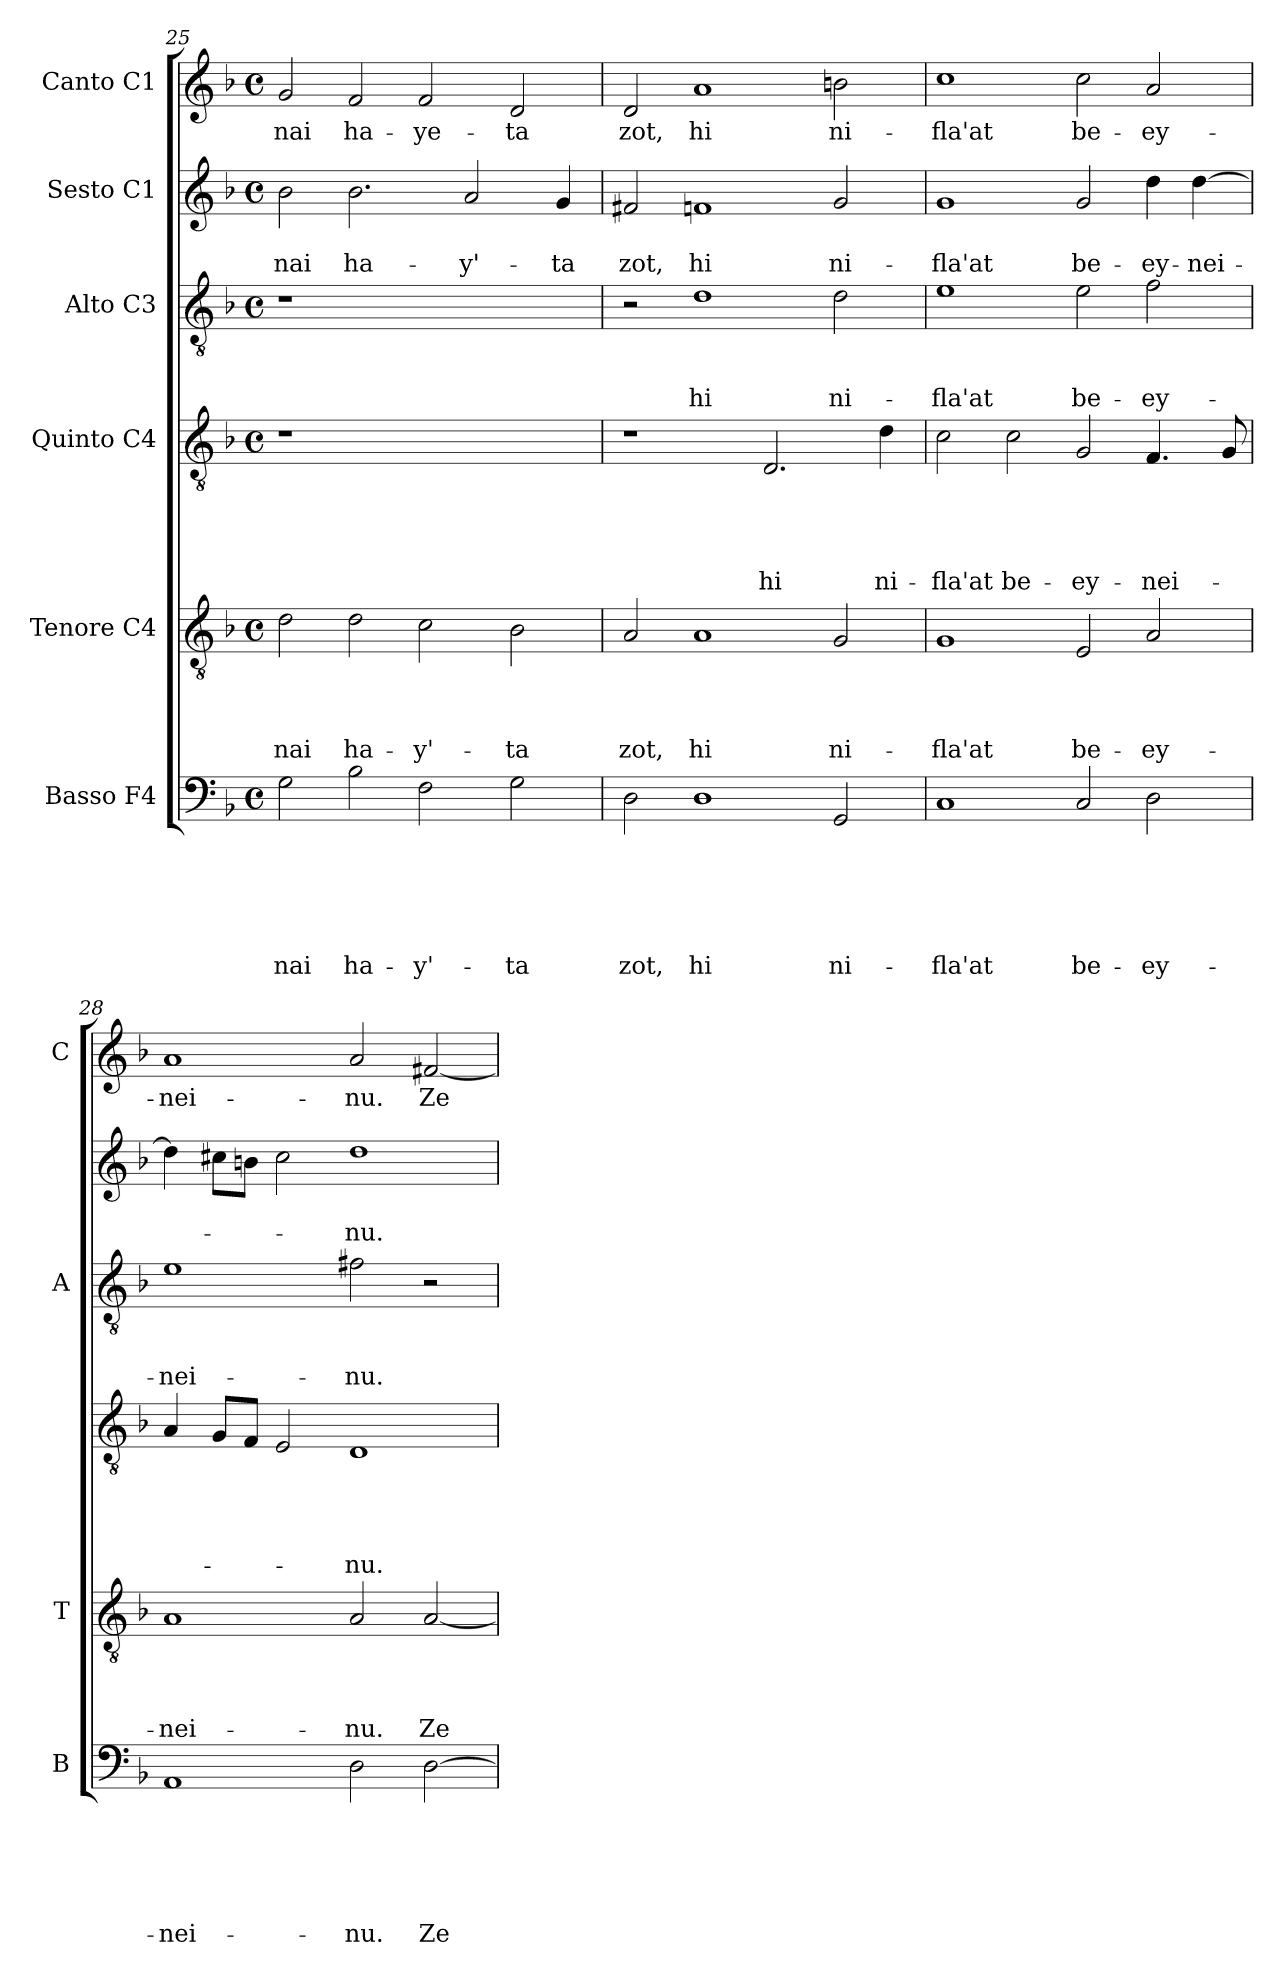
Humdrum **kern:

**kern	**text	**text	**text	**text	**text	**text	**kern	**text	**text	**text	**text	**kern	**text	**text	**text	**text	**text	**kern	**text	**text	**text	**kern	**text	**text	**kern	**text
*part6	*part6	*part6	*part6	*part6	*part6	*part6	*part5	*part5	*part5	*part5	*part5	*part4	*part4	*part4	*part4	*part4	*part4	*part3	*part3	*part3	*part3	*part2	*part2	*part2	*part1	*part1
*staff6	*staff6	*staff6	*staff6	*staff6	*staff6	*staff6	*staff5	*staff5	*staff5	*staff5	*staff5	*staff4	*staff4	*staff4	*staff4	*staff4	*staff4	*staff3	*staff3	*staff3	*staff3	*staff2	*staff2	*staff2	*staff1	*staff1
*I"Basso F4	*	*	*	*	*	*	*I"Tenore C4	*	*	*	*	*I"Quinto C4	*	*	*	*	*	*I"Alto C3	*	*	*	*I"Sesto C1	*	*	*I"Canto C1	*
*I'B	*	*	*	*	*	*	*I'T	*	*	*	*	*	*	*	*	*	*	*I'A	*	*	*	*	*	*	*I'C	*
*clefF4	*	*	*	*	*	*	*clefGv2	*	*	*	*	*clefGv2	*	*	*	*	*	*clefGv2	*	*	*	*clefG2	*	*	*clefG2	*
*k[b-]	*	*	*	*	*	*	*k[b-]	*	*	*	*	*k[b-]	*	*	*	*	*	*k[b-]	*	*	*	*k[b-]	*	*	*k[b-]	*
*F:	*	*	*	*	*	*	*F:	*	*	*	*	*F:	*	*	*	*	*	*F:	*	*	*	*F:	*	*	*F:	*
*M4/4	*	*	*	*	*	*	*M4/4	*	*	*	*	*M4/4	*	*	*	*	*	*M4/4	*	*	*	*M4/4	*	*	*M4/4	*
*met(c)	*	*	*	*	*	*	*met(c)	*	*	*	*	*met(c)	*	*	*	*	*	*met(c)	*	*	*	*met(c)	*	*	*met(c)	*
=25	=25	=25	=25	=25	=25	=25	=25	=25	=25	=25	=25	=25	=25	=25	=25	=25	=25	=25	=25	=25	=25	=25	=25	=25	=25	=25
!	!	!	!	!	!	!LO:LY:b	!	!	!	!	!LO:LY:b	!	!	!	!	!	!	!	!	!	!	!	!	!LO:LY:b	!	!LO:LY:b
2G\	.	.	.	.	.	-nai	2d\	.	.	.	-nai	1r	.	.	.	.	.	1r	.	.	.	2b-\	.	-nai	2g/	-nai
!	!	!	!	!	!	!LO:LY:b	!	!	!	!	!LO:LY:b	!	!	!	!	!	!	!	!	!	!	!	!	!LO:LY:b	!	!LO:LY:b
2B-\	.	.	.	.	.	ha-	2d\	.	.	.	ha-	.	.	.	.	.	.	.	.	.	.	2.b-\	.	ha-	2f/	ha-
!	!	!	!	!	!	!LO:LY:b	!	!	!	!	!LO:LY:b	!	!	!	!	!	!	!	!	!	!	!	!	!	!	!LO:LY:b
2F\	.	.	.	.	.	-y'-	2c\	.	.	.	-y'-	1ryy	.	.	.	.	.	1ryy	.	.	.	.	.	.	2f/	-ye-
!	!	!	!	!	!	!	!	!	!	!	!	!	!	!	!	!	!	!	!	!	!	!	!	!LO:LY:b	!	!
.	.	.	.	.	.	.	.	.	.	.	.	.	.	.	.	.	.	.	.	.	.	2a/	.	-y'-	.	.
!	!	!	!	!	!	!LO:LY:b	!	!	!	!	!LO:LY:b	!	!	!	!	!	!	!	!	!	!	!	!	!	!	!LO:LY:b
2G\	.	.	.	.	.	-ta	2B-\	.	.	.	-ta	.	.	.	.	.	.	.	.	.	.	.	.	.	2d/	-ta
!	!	!	!	!	!	!	!	!	!	!	!	!	!	!	!	!	!	!	!	!	!	!	!	!LO:LY:b	!	!
.	.	.	.	.	.	.	.	.	.	.	.	.	.	.	.	.	.	.	.	.	.	4g/	.	-ta	.	.
!!LO:LB:g=z
=26	=26	=26	=26	=26	=26	=26	=26	=26	=26	=26	=26	=26	=26	=26	=26	=26	=26	=26	=26	=26	=26	=26	=26	=26	=26	=26
!	!	!	!	!	!	!LO:LY:b	!	!	!	!	!LO:LY:b	!	!	!	!	!	!	!	!	!	!	!	!	!LO:LY:b	!	!LO:LY:b
2D\	.	.	.	.	.	zot,	2A/	.	.	.	zot,	1r	.	.	.	.	.	2r	.	.	.	2f#X/	.	zot,	2d/	zot,
!	!	!	!	!	!	!LO:LY:b	!	!	!	!	!LO:LY:b	!	!	!	!	!	!	!	!	!	!LO:LY:b	!	!	!LO:LY:b	!	!LO:LY:b
1D	.	.	.	.	.	hi	1A	.	.	.	hi	.	.	.	.	.	.	1d	.	.	hi	1fn	.	hi	1a	hi
!	!	!	!	!	!	!	!	!	!	!	!	!	!	!	!	!	!LO:LY:b	!	!	!	!	!	!	!	!	!
.	.	.	.	.	.	.	.	.	.	.	.	2.D/	.	.	.	.	hi	.	.	.	.	.	.	.	.	.
!	!	!	!	!	!	!LO:LY:b	!	!	!	!	!LO:LY:b	!	!	!	!	!	!	!	!	!	!LO:LY:b	!	!	!LO:LY:b	!	!LO:LY:b
2GG/	.	.	.	.	.	ni-	2G/	.	.	.	ni-	.	.	.	.	.	.	2d\	.	.	ni-	2g/	.	ni-	2bn\	ni-
!	!	!	!	!	!	!	!	!	!	!	!	!	!	!	!	!	!LO:LY:b	!	!	!	!	!	!	!	!	!
.	.	.	.	.	.	.	.	.	.	.	.	4d\	.	.	.	.	ni-	.	.	.	.	.	.	.	.	.
=27	=27	=27	=27	=27	=27	=27	=27	=27	=27	=27	=27	=27	=27	=27	=27	=27	=27	=27	=27	=27	=27	=27	=27	=27	=27	=27
!	!	!	!	!	!	!LO:LY:b	!	!	!	!	!LO:LY:b	!	!	!	!	!	!LO:LY:b	!	!	!	!LO:LY:b	!	!	!LO:LY:b	!	!LO:LY:b
1C	.	.	.	.	.	-fla'at	1G	.	.	.	-fla'at	2c\	.	.	.	.	-fla'at	1e	.	.	-fla'at	1g	.	-fla'at	1cc	-fla'at
!	!	!	!	!	!	!	!	!	!	!	!	!	!	!	!	!	!LO:LY:b	!	!	!	!	!	!	!	!	!
.	.	.	.	.	.	.	.	.	.	.	.	2c\	.	.	.	.	be-	.	.	.	.	.	.	.	.	.
!	!	!	!	!	!	!LO:LY:b	!	!	!	!	!LO:LY:b	!	!	!	!	!	!LO:LY:b	!	!	!	!LO:LY:b	!	!	!LO:LY:b	!	!LO:LY:b
2C/	.	.	.	.	.	be-	2E/	.	.	.	be-	2G/	.	.	.	.	-ey-	2e\	.	.	be-	2g/	.	be-	2cc\	be-
!	!	!	!	!	!	!LO:LY:b	!	!	!	!	!LO:LY:b	!	!	!	!	!	!LO:LY:b	!	!	!	!LO:LY:b	!	!	!LO:LY:b	!	!LO:LY:b
2D\	.	.	.	.	.	-ey-	2A/	.	.	.	-ey-	4.F/	.	.	.	.	-nei-	2f\	.	.	-ey-	4dd\	.	-ey-	2a/	-ey-
!	!	!	!	!	!	!	!	!	!	!	!	!	!	!	!	!	!	!	!	!	!	!	!	!LO:LY:b	!	!
.	.	.	.	.	.	.	.	.	.	.	.	.	.	.	.	.	.	.	.	.	.	[4dd\	.	-nei-	.	.
.	.	.	.	.	.	.	.	.	.	.	.	8G/	.	.	.	.	.	.	.	.	.	.	.	.	.	.
=28	=28	=28	=28	=28	=28	=28	=28	=28	=28	=28	=28	=28	=28	=28	=28	=28	=28	=28	=28	=28	=28	=28	=28	=28	=28	=28
!	!	!	!	!	!	!LO:LY:b	!	!	!	!	!LO:LY:b	!	!	!	!	!	!	!	!	!	!LO:LY:b	!	!	!	!	!LO:LY:b
1AA	.	.	.	.	.	-nei-	1A	.	.	.	-nei-	4A/	.	.	.	.	.	1e	.	.	-nei-	4dd\]	.	.	1a	-nei-
.	.	.	.	.	.	.	.	.	.	.	.	8G/L	.	.	.	.	.	.	.	.	.	8cc#X\L	.	.	.	.
.	.	.	.	.	.	.	.	.	.	.	.	8F/J	.	.	.	.	.	.	.	.	.	8bn\J	.	.	.	.
.	.	.	.	.	.	.	.	.	.	.	.	2E/	.	.	.	.	.	.	.	.	.	2cc#\	.	.	.	.
!	!	!	!	!	!	!LO:LY:b	!	!	!	!	!LO:LY:b	!	!	!	!	!	!LO:LY:b	!	!	!	!LO:LY:b	!	!	!LO:LY:b	!	!LO:LY:b
2D\	.	.	.	.	.	-nu.	2A/	.	.	.	-nu.	1D	.	.	.	.	-nu.	2f#X\	.	.	-nu.	1dd	.	-nu.	2a/	-nu.
!	!	!	!	!	!	!LO:LY:b	!	!	!	!	!LO:LY:b	!	!	!	!	!	!	!	!	!	!	!	!	!	!	!LO:LY:b
[2D\	.	.	.	.	.	Ze	[2A/	.	.	.	Ze	.	.	.	.	.	.	2r	.	.	.	.	.	.	[2f#X/	Ze
=	=	=	=	=	=	=	=	=	=	=	=	=	=	=	=	=	=	=	=	=	=	=	=	=	=	=
*-	*-	*-	*-	*-	*-	*-	*-	*-	*-	*-	*-	*-	*-	*-	*-	*-	*-	*-	*-	*-	*-	*-	*-	*-	*-	*-
